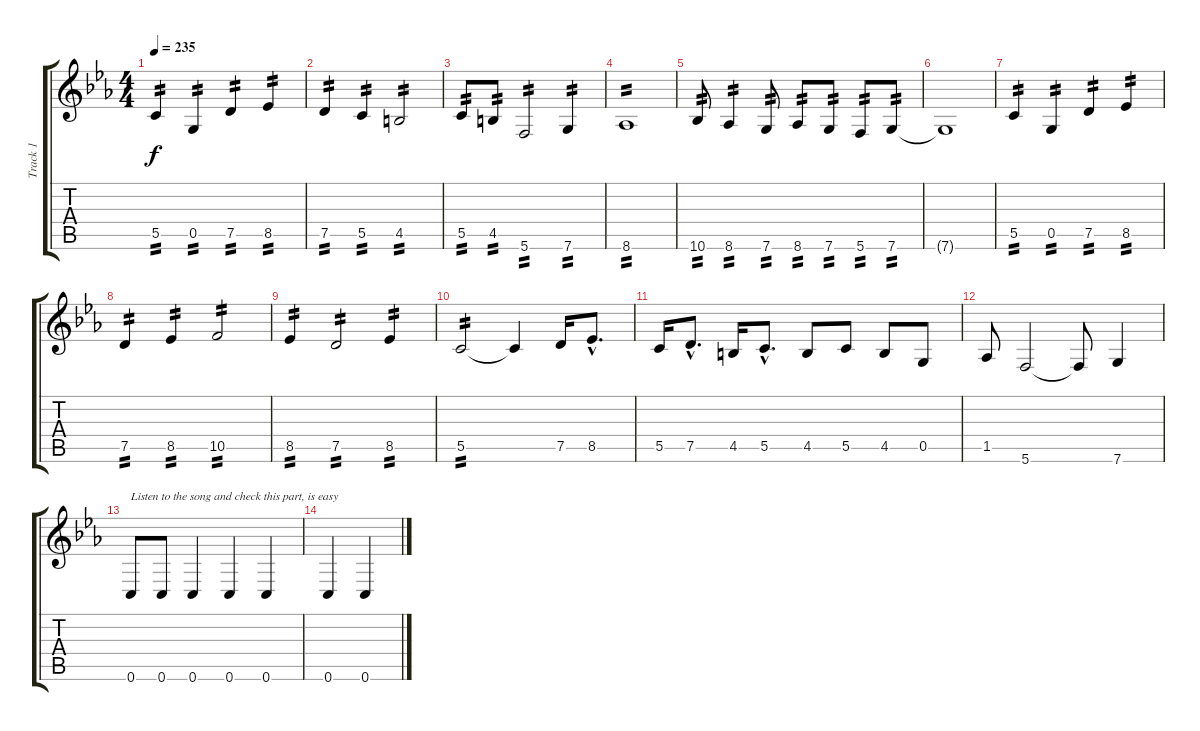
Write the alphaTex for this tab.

\track ("Track 1" "Track 1") {instrument distortionguitar}
\staff {score tabs}
\tuning (D4 A3 F3 C3 G2 C2) {hide}
\ts (4 4)
\tempo 235
\clef g2
\ks eb
5.5.4{tp 2 dy f} 0.5.4{tp 2} 7.5.4{tp 2} 8.5.4{tp 2} |
7.5.4{tp 2} 5.5.4{tp 2} 4.5.2{tp 2} |
5.5.8{tp 2} 4.5.8{tp 2} 5.6.2{tp 2} 7.6.4{tp 2} |
8.6.1{tp 2} |
10.6.8{tp 2} 8.6.4{tp 2} 7.6.8{tp 2} 8.6.8{tp 2} 7.6.8{tp 2} 5.6.8{tp 2} 7.6.8{tp 2} |
7.6{t}.1 |
5.5.4{tp 2} 0.5.4{tp 2} 7.5.4{tp 2} 8.5.4{tp 2} |
7.5.4{tp 2} 8.5.4{tp 2} 10.5.2{tp 2} |
8.5.4{tp 2} 7.5.2{tp 2} 8.5.4{tp 2} |
5.5.2{tp 2} 5.5{t}.4 7.5.16 8.5{hac}.8{d} |
5.5.16 7.5{hac}.8{d} 4.5.16 5.5{hac}.8{d} 4.5.8 5.5.8 4.5.8 0.5.8 |
1.5.8 5.6.2 5.6{t}.8 7.6.4 |
0.6.8{txt "Listen to the song and check this part, is easy"} 0.6.8 0.6.4 0.6.4 0.6.4 |
0.6.4 0.6.4
